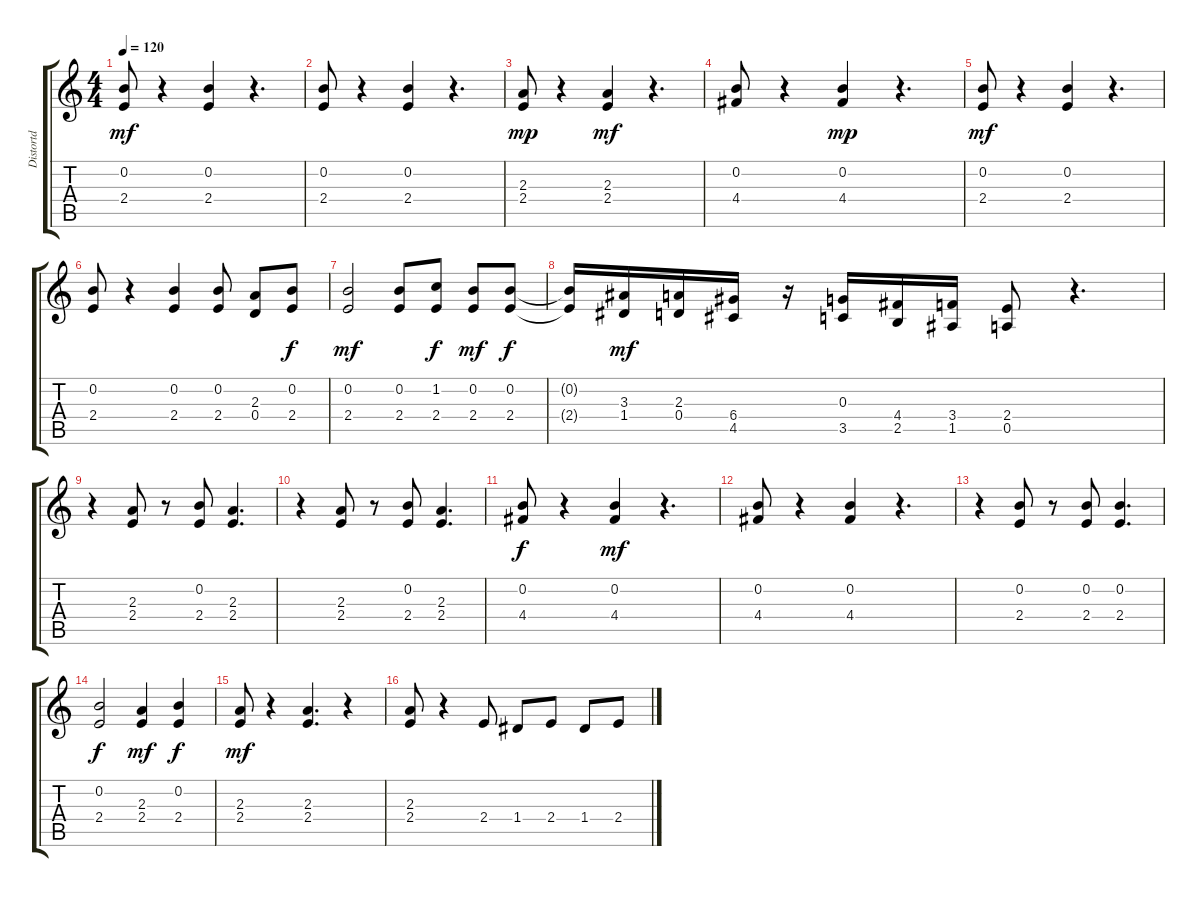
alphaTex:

\track ("Distortd" "Distortd") {instrument distortionguitar}
\staff {score tabs}
\tuning (E4 B3 G3 D3 A2 E2) {hide}
\ts (4 4)
\tempo 120
\clef g2
\ks c
(0.2 2.4).8{dy mf} r.4 (0.2 2.4).4 r.4{d} |
(0.2 2.4).8 r.4 (0.2 2.4).4 r.4{d} |
(2.3 2.4).8{dy mp} r.4 (2.3 2.4).4{dy mf} r.4{d} |
(0.2 4.4).8 r.4 (0.2 4.4).4{dy mp} r.4{d} |
(0.2 2.4).8{dy mf} r.4 (0.2 2.4).4 r.4{d} |
(0.2 2.4).8 r.4 (0.2 2.4).4 (0.2 2.4).8 (2.3 0.4).8 (0.2 2.4).8{dy f} |
(0.2 2.4).2{dy mf} (0.2 2.4).8 (1.2 2.4).8{dy f} (0.2 2.4).8{dy mf} (0.2 2.4).8{dy f} |
(0.2{t} 2.4{t}).16 (3.3 1.4).16{dy mf} (2.3 0.4).16 (6.4 4.5).16 r.16 (0.3 3.5).16 (4.4 2.5).16 (3.4 1.5).16 (2.4 0.5).8 r.4{d} |
r.4 (2.3 2.4).8 r.8 (0.2 2.4).8 (2.3 2.4).4{d} |
r.4 (2.3 2.4).8 r.8 (0.2 2.4).8 (2.3 2.4).4{d} |
(0.2 4.4).8{dy f} r.4 (0.2 4.4).4{dy mf} r.4{d} |
(0.2 4.4).8 r.4 (0.2 4.4).4 r.4{d} |
r.4 (0.2 2.4).8 r.8 (0.2 2.4).8 (0.2 2.4).4{d} |
(0.2 2.4).2{dy f} (2.3 2.4).4{dy mf} (0.2 2.4).4{dy f} |
(2.3 2.4).8{dy mf} r.4 (2.3 2.4).4{d} r.4 |
(2.3 2.4).8 r.4 2.4.8 1.4.8 2.4.8 1.4.8 2.4.8
